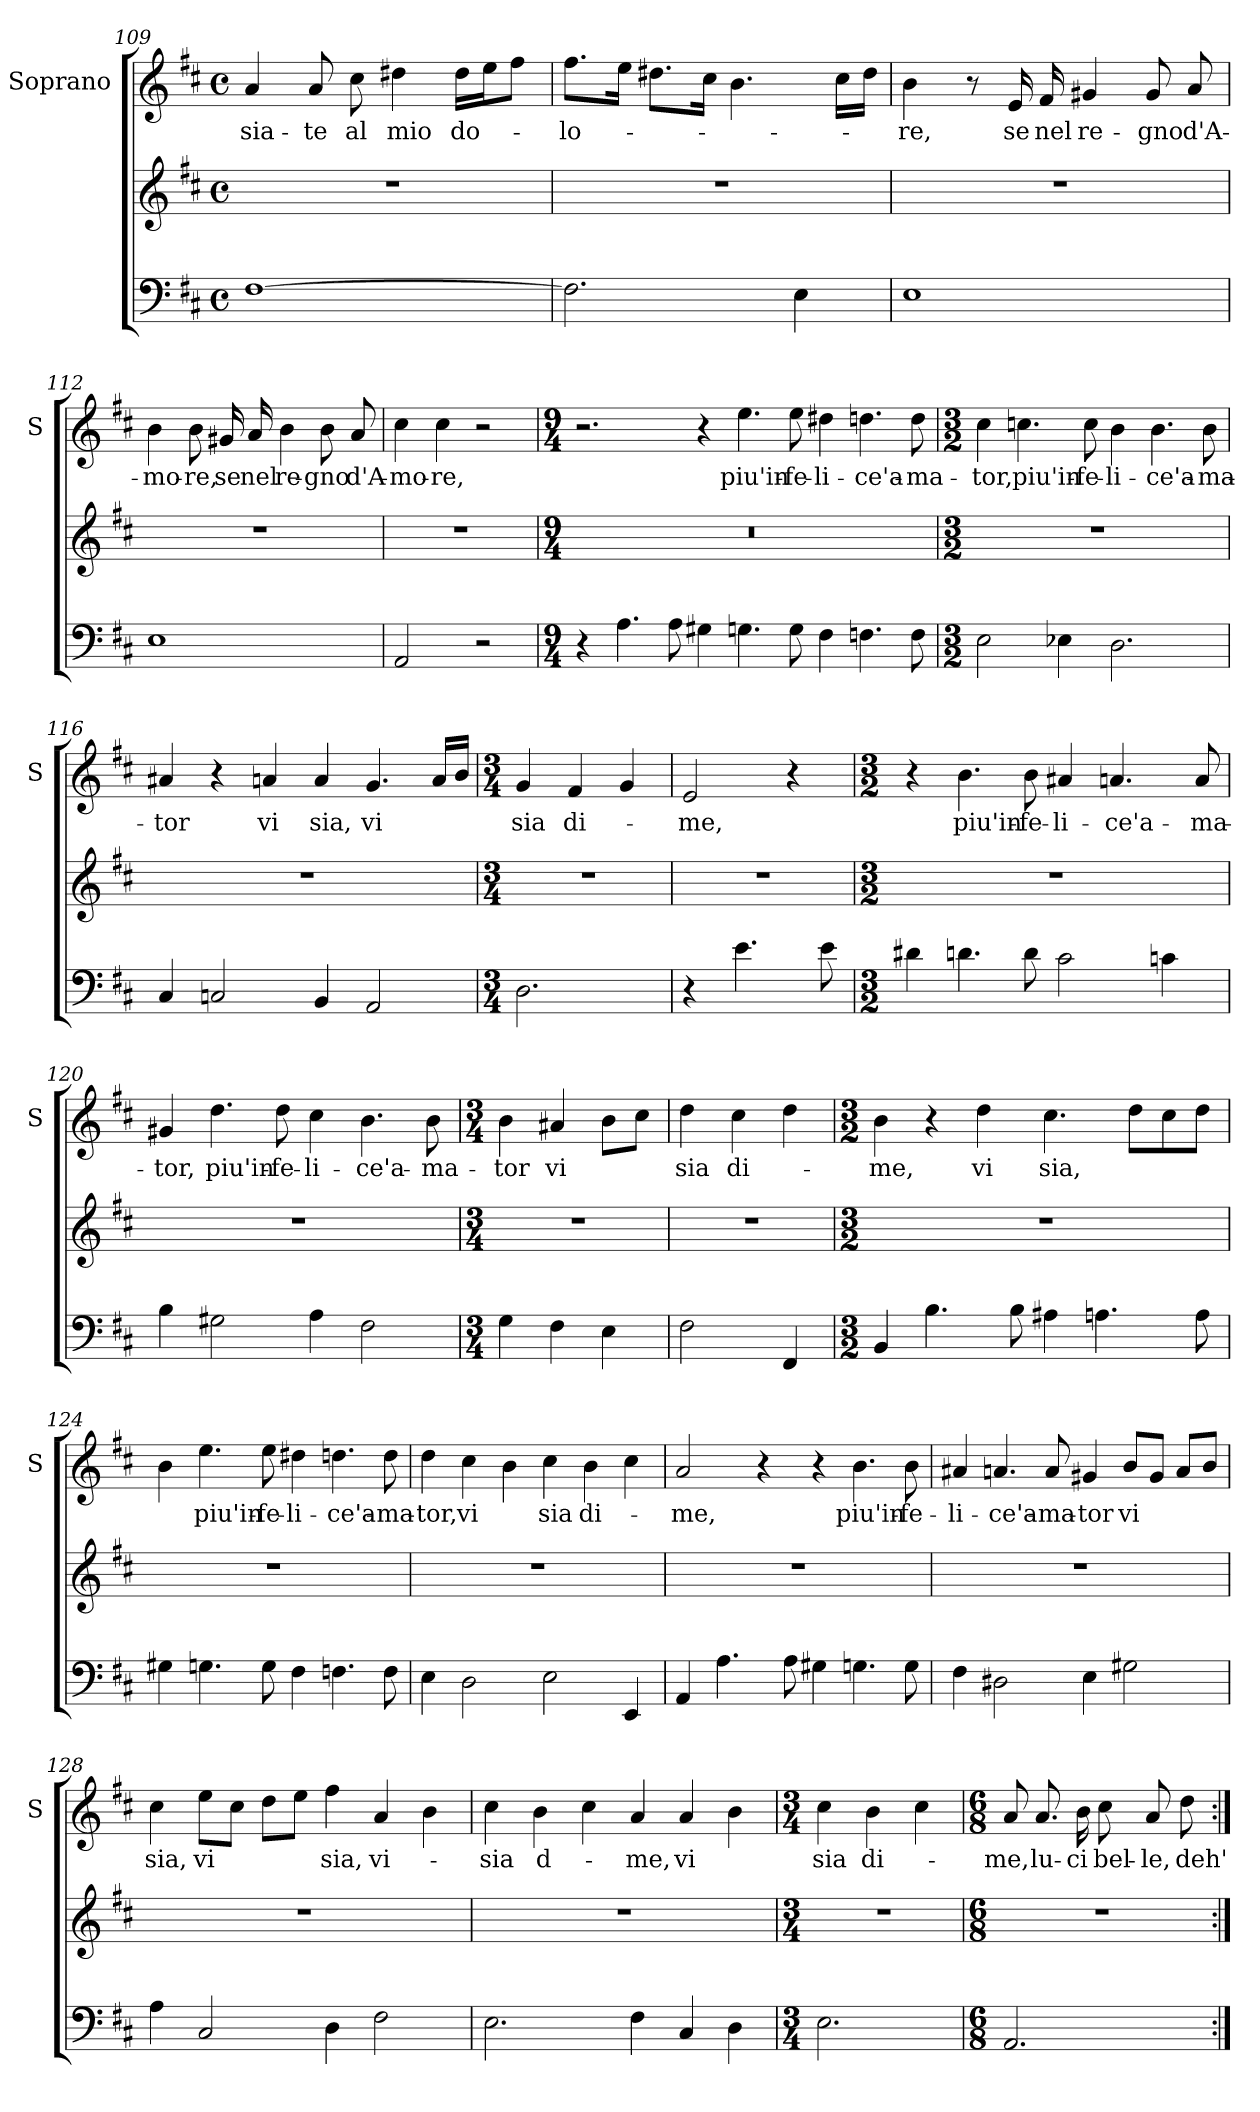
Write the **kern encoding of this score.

**kern	**kern	**kern	**text
*part2	*part2	*part1	*part1
*staff3	*staff2	*staff1	*staff1
*	*	*I"Soprano	*
*	*	*I'S	*
!!LO:PB:g=z
*clefF4	*clefG2	*clefG2	*
*k[f#c#]	*k[f#c#]	*k[f#c#]	*
*D:	*D:	*D:	*
*M4/4	*M4/4	*M4/4	*
*met(c)	*met(c)	*met(c)	*
=109	=109	=109	=109
!	!	!	!LO:LY:b
[1F#	1r	4a/	sia-
!	!	!	!LO:LY:b
.	.	8a/	-te
!	!	!	!LO:LY:b
.	.	8cc#\	al
!	!	!	!LO:LY:b
.	.	4dd#X\	mio
!	!	!	!LO:LY:b
.	.	16dd#\LL	do-
.	.	16ee\J	.
.	.	8ff#\J	.
=110	=110	=110	=110
!	!	!	!LO:LY:b
2.F#\]	1r	8.ff#\L	-lo-
.	.	16ee\Jk	.
.	.	8.dd#X\L	.
.	.	16cc#\Jk	.
.	.	4.b\	.
4E\	.	.	.
.	.	16cc#\LL	.
.	.	16dd#\JJ	.
=111	=111	=111	=111
!	!	!	!LO:LY:b
1E	1r	4b\	-re,
.	.	8r	.
!	!	!	!LO:LY:b
.	.	16e/	se
!	!	!	!LO:LY:b
.	.	16f#/	nel
!	!	!	!LO:LY:b
.	.	4g#X/	re-
!	!	!	!LO:LY:b
.	.	8g#/	-gno
!	!	!	!LO:LY:b
.	.	8a/	d'A-
=112	=112	=112	=112
!	!	!	!LO:LY:b
1E	1r	4b\	-mo-
!	!	!	!LO:LY:b
.	.	8b\	-re,
!	!	!	!LO:LY:b
.	.	16g#X/	se
!	!	!	!LO:LY:b
.	.	16a/	nel
!	!	!	!LO:LY:b
.	.	4b\	re-
!	!	!	!LO:LY:b
.	.	8b\	-gno
!	!	!	!LO:LY:b
.	.	8a/	d'A-
!!LO:LB:g=z
=113	=113	=113	=113
!	!	!	!LO:LY:b
2AA/	1r	4cc#\	-mo-
!	!	!	!LO:LY:b
.	.	4cc#\	-re,
2r	.	2r	.
=114	=114	=114	=114
*M9/4	*M9/4	*M9/4	*
4r	4%9r	2.r	.
4.A\	.	.	.
8A\	.	.	.
4G#X\	.	4r	.
!	!	!	!LO:LY:b
4.Gn\	.	4.ee\	piu'in-
!	!	!	!LO:LY:b
8G\	.	8ee\	-fe-
!	!	!	!LO:LY:b
4F#\	.	4dd#X\	-li-
!	!	!	!LO:LY:b
4.Fn\	.	4.ddn\	-ce'a-
!	!	!	!LO:LY:b
8F\	.	8dd\	-ma-
=115	=115	=115	=115
*M3/2	*M3/2	*M3/2	*
!	!	!	!LO:LY:b
2E\	1.r	4cc#\	-tor,
!	!	!	!LO:LY:b
.	.	4.ccn\	piu'in-
4E-X\	.	.	.
!	!	!	!LO:LY:b
.	.	8cc\	-fe-
!	!	!	!LO:LY:b
2.D\	.	4b\	-li-
!	!	!	!LO:LY:b
.	.	4.b\	-ce'a-
!	!	!	!LO:LY:b
.	.	8b\	-ma-
!!LO:LB:g=z
=116	=116	=116	=116
!	!	!	!LO:LY:b
4C#/	1.r	4a#X/	-tor
2Cn/	.	4r	.
!	!	!	!LO:LY:b
.	.	4an/	vi
!	!	!	!LO:LY:b
4BB/	.	4a/	sia,
!	!	!	!LO:LY:b
2AA/	.	4.g/	vi
.	.	16a/LL	.
.	.	16b/JJ	.
=117	=117	=117	=117
*M3/4	*M3/4	*M3/4	*
!	!	!	!LO:LY:b
2.D\	2.r	4g/	sia
!	!	!	!LO:LY:b
.	.	4f#/	di-
.	.	4g/	.
=118	=118	=118	=118
!	!	!	!LO:LY:b
4r	2.r	2e/	-me,
4.e\	.	.	.
.	.	4r	.
8e\	.	.	.
=119	=119	=119	=119
*M3/2	*M3/2	*M3/2	*
4d#X\	1.r	4r	.
!	!	!	!LO:LY:b
4.dn\	.	4.b\	piu'in-
!	!	!	!LO:LY:b
8d\	.	8b\	-fe-
!	!	!	!LO:LY:b
2c#\	.	4a#X/	-li-
!	!	!	!LO:LY:b
.	.	4.an/	-ce'a-
4cn\	.	.	.
!	!	!	!LO:LY:b
.	.	8a/	-ma-
!!LO:LB:g=z
=120	=120	=120	=120
!	!	!	!LO:LY:b
4B\	1.r	4g#X/	-tor,
!	!	!	!LO:LY:b
2G#X\	.	4.dd\	piu'in-
!	!	!	!LO:LY:b
.	.	8dd\	-fe-
!	!	!	!LO:LY:b
4A\	.	4cc#\	-li-
!	!	!	!LO:LY:b
2F#\	.	4.b\	-ce'a-
!	!	!	!LO:LY:b
.	.	8b\	-ma-
=121	=121	=121	=121
*M3/4	*M3/4	*M3/4	*
!	!	!	!LO:LY:b
4G\	2.r	4b\	-tor
!	!	!	!LO:LY:b
4F#\	.	4a#X/	vi
4E\	.	8b\L	.
.	.	8cc#\J	.
=122	=122	=122	=122
!	!	!	!LO:LY:b
2F#\	2.r	4dd\	sia
!	!	!	!LO:LY:b
.	.	4cc#\	di-
4FF#/	.	4dd\	.
=123	=123	=123	=123
*M3/2	*M3/2	*M3/2	*
!	!	!	!LO:LY:b
4BB/	1.r	4b\	-me,
4.B\	.	4r	.
!	!	!	!LO:LY:b
.	.	4dd\	vi
8B\	.	.	.
!	!	!	!LO:LY:b
4A#X\	.	4.cc#\	sia,
4.An\	.	.	.
.	.	8dd\L	.
.	.	8cc#\	.
8A\	.	8dd\J	.
!!LO:PB:g=z
=124	=124	=124	=124
4G#X\	1.r	4b\	.
!	!	!	!LO:LY:b
4.Gn\	.	4.ee\	piu'in-
!	!	!	!LO:LY:b
8G\	.	8ee\	-fe-
!	!	!	!LO:LY:b
4F#\	.	4dd#X\	-li-
!	!	!	!LO:LY:b
4.Fn\	.	4.ddn\	-ce'a-
!	!	!	!LO:LY:b
8F\	.	8dd\	-ma-
=125	=125	=125	=125
!	!	!	!LO:LY:b
4E\	1.r	4dd\	-tor,
!	!	!	!LO:LY:b
2D\	.	4cc#\	vi
.	.	4b\	.
!	!	!	!LO:LY:b
2E\	.	4cc#\	sia
!	!	!	!LO:LY:b
.	.	4b\	di-
4EE/	.	4cc#\	.
=126	=126	=126	=126
!	!	!	!LO:LY:b
4AA/	1.r	2a/	-me,
4.A\	.	.	.
.	.	4r	.
8A\	.	.	.
4G#X\	.	4r	.
!	!	!	!LO:LY:b
4.Gn\	.	4.b\	piu'in-
!	!	!	!LO:LY:b
8G\	.	8b\	-fe-
=127	=127	=127	=127
!	!	!	!LO:LY:b
4F#\	1.r	4a#X/	-li-
!	!	!	!LO:LY:b
2D#X\	.	4.an/	-ce'a-
!	!	!	!LO:LY:b
.	.	8a/	-ma-
!	!	!	!LO:LY:b
4E\	.	4g#X/	-tor
!	!	!	!LO:LY:b
2G#X\	.	8b/L	vi
.	.	8g#/J	.
.	.	8a/L	.
.	.	8b/J	.
!!LO:LB:g=z
=128	=128	=128	=128
!	!	!	!LO:LY:b
4A\	1.r	4cc#\	sia,
!	!	!	!LO:LY:b
2C#/	.	8ee\L	vi
.	.	8cc#\J	.
.	.	8dd\L	.
.	.	8ee\J	.
!	!	!	!LO:LY:b
4D\	.	4ff#\	sia,
!	!	!	!LO:LY:b
2F#\	.	4a/	vi-
.	.	4b\	.
=129	=129	=129	=129
!	!	!	!LO:LY:b
2.E\	1.r	4cc#\	-sia
!	!	!	!LO:LY:b
.	.	4b\	d-
.	.	4cc#\	.
!	!	!	!LO:LY:b
4F#\	.	4a/	-me,
!	!	!	!LO:LY:b
4C#/	.	4a/	vi
4D\	.	4b\	.
=130	=130	=130	=130
*M3/4	*M3/4	*M3/4	*
!	!	!	!LO:LY:b
2.E\	2.r	4cc#\	sia
!	!	!	!LO:LY:b
.	.	4b\	di-
.	.	4cc#\	.
=131	=131	=131	=131
*M6/8	*M6/8	*M6/8	*
!	!	!	!LO:LY:b
2.AA/	2.r	8a/	-me,
!	!	!	!LO:LY:b
.	.	8.a/	lu-
!	!	!	!LO:LY:b
.	.	16b\	-ci
!	!	!	!LO:LY:b
.	.	8cc#\	bel-
!	!	!	!LO:LY:b
.	.	8a/	-le,
!	!	!	!LO:LY:b
.	.	8dd\	deh'
=:|!	=:|!	=:|!	=:|!
*-	*-	*-	*-
